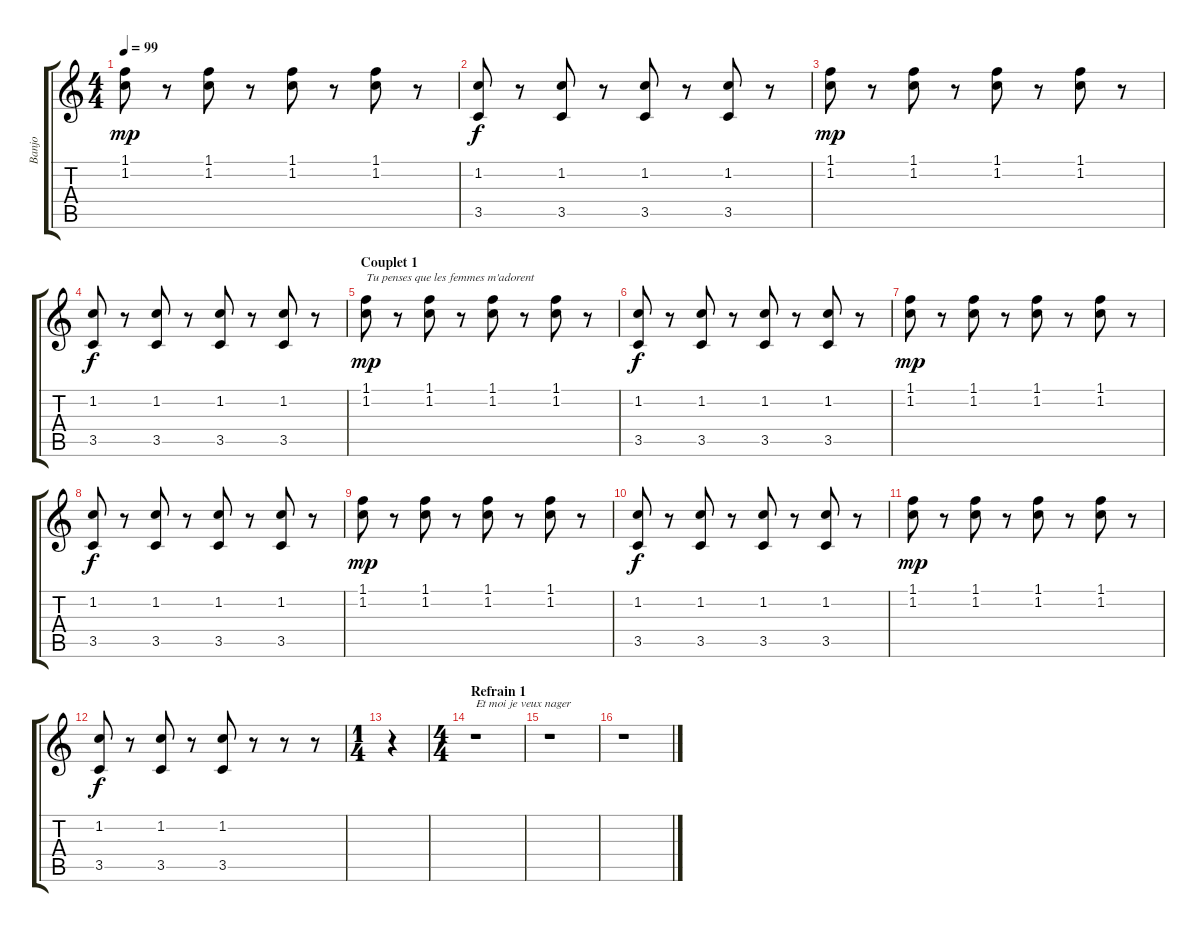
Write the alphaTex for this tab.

\track ("Banjo" "Banjo") {instrument banjo}
\staff {score tabs}
\tuning (E4 B3 G3 D3 A2 E2) {hide}
\displaytranspose 12
\ts (4 4)
\tempo 99
\clef g2
\ks c
(1.1 1.2).8{dy mp instrument banjo} r.8 (1.1 1.2).8 r.8 (1.1 1.2).8 r.8 (1.1 1.2).8 r.8 |
(1.2 3.5).8{dy f} r.8 (1.2 3.5).8 r.8 (1.2 3.5).8 r.8 (1.2 3.5).8 r.8 |
(1.1 1.2).8{dy mp} r.8 (1.1 1.2).8 r.8 (1.1 1.2).8 r.8 (1.1 1.2).8 r.8 |
(1.2 3.5).8{dy f} r.8 (1.2 3.5).8 r.8 (1.2 3.5).8 r.8 (1.2 3.5).8 r.8 |
\section ("" "Couplet 1")
(1.1 1.2).8{txt "Tu penses que les femmes m'adorent" dy mp} r.8 (1.1 1.2).8 r.8 (1.1 1.2).8 r.8 (1.1 1.2).8 r.8 |
(1.2 3.5).8{dy f} r.8 (1.2 3.5).8 r.8 (1.2 3.5).8 r.8 (1.2 3.5).8 r.8 |
(1.1 1.2).8{dy mp} r.8 (1.1 1.2).8 r.8 (1.1 1.2).8 r.8 (1.1 1.2).8 r.8 |
(1.2 3.5).8{dy f} r.8 (1.2 3.5).8 r.8 (1.2 3.5).8 r.8 (1.2 3.5).8 r.8 |
(1.1 1.2).8{dy mp} r.8 (1.1 1.2).8 r.8 (1.1 1.2).8 r.8 (1.1 1.2).8 r.8 |
(1.2 3.5).8{dy f} r.8 (1.2 3.5).8 r.8 (1.2 3.5).8 r.8 (1.2 3.5).8 r.8 |
(1.1 1.2).8{dy mp} r.8 (1.1 1.2).8 r.8 (1.1 1.2).8 r.8 (1.1 1.2).8 r.8 |
(1.2 3.5).8{dy f} r.8 (1.2 3.5).8 r.8 (1.2 3.5).8 r.8 r.8 r.8 |
\ts (1 4)
r.4 |
\ts (4 4)
\section ("" "Refrain 1")
r.1{txt "Et moi je veux nager "} |
r.1 |
r.1
